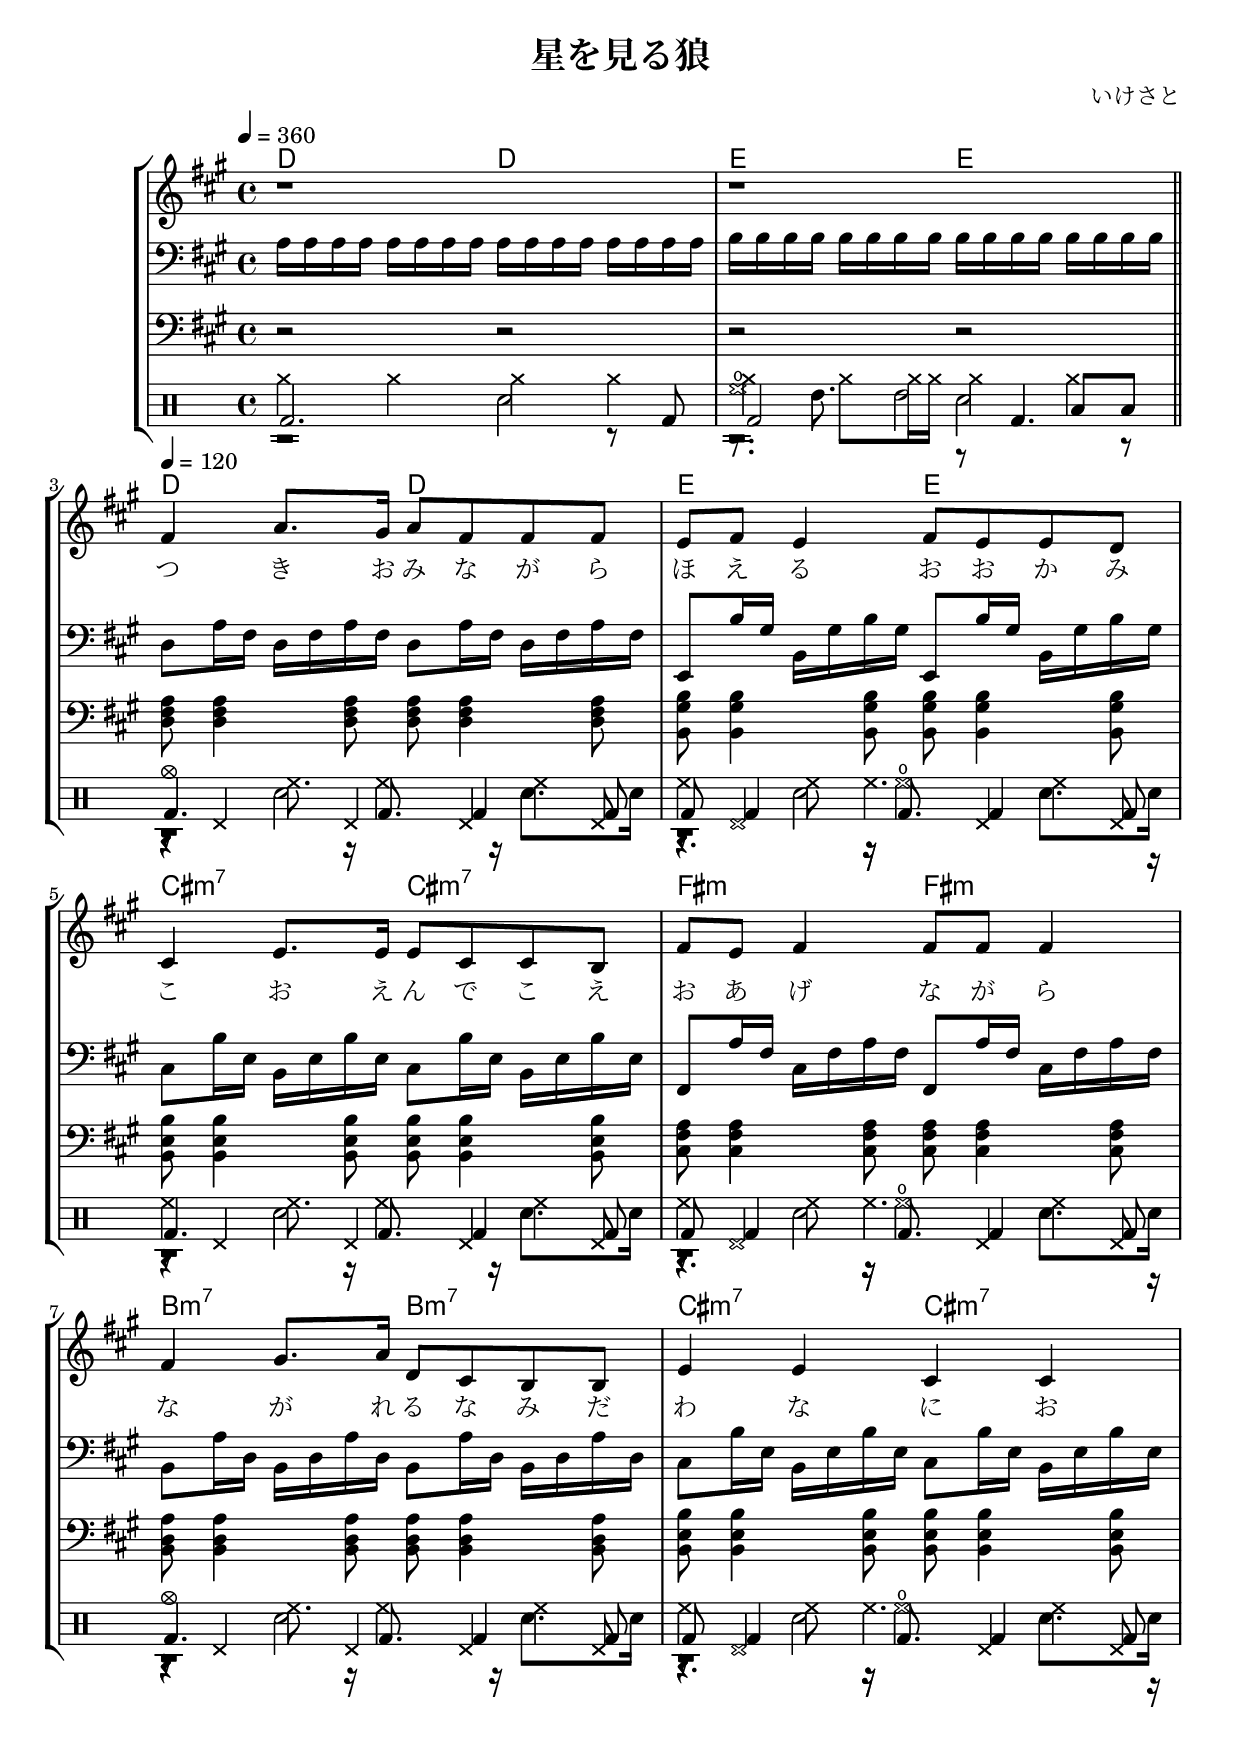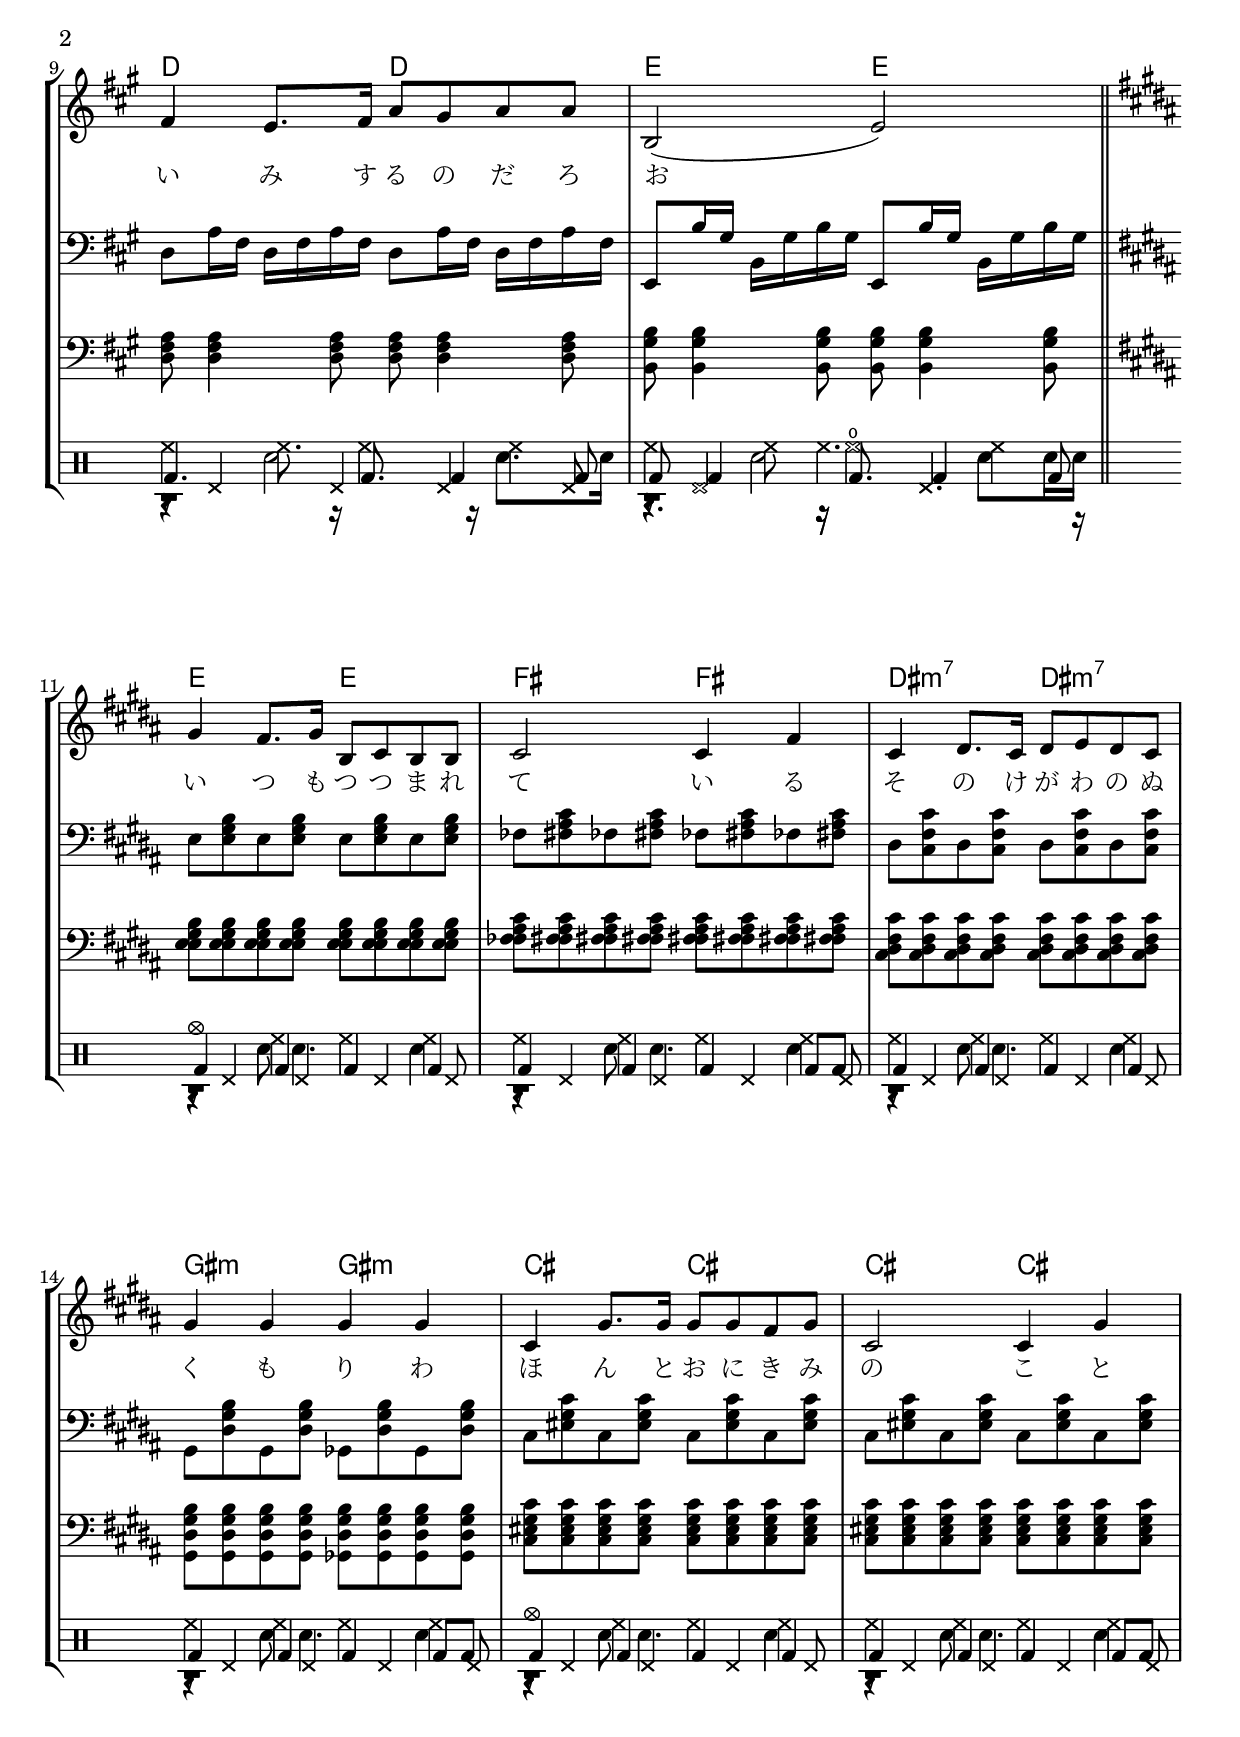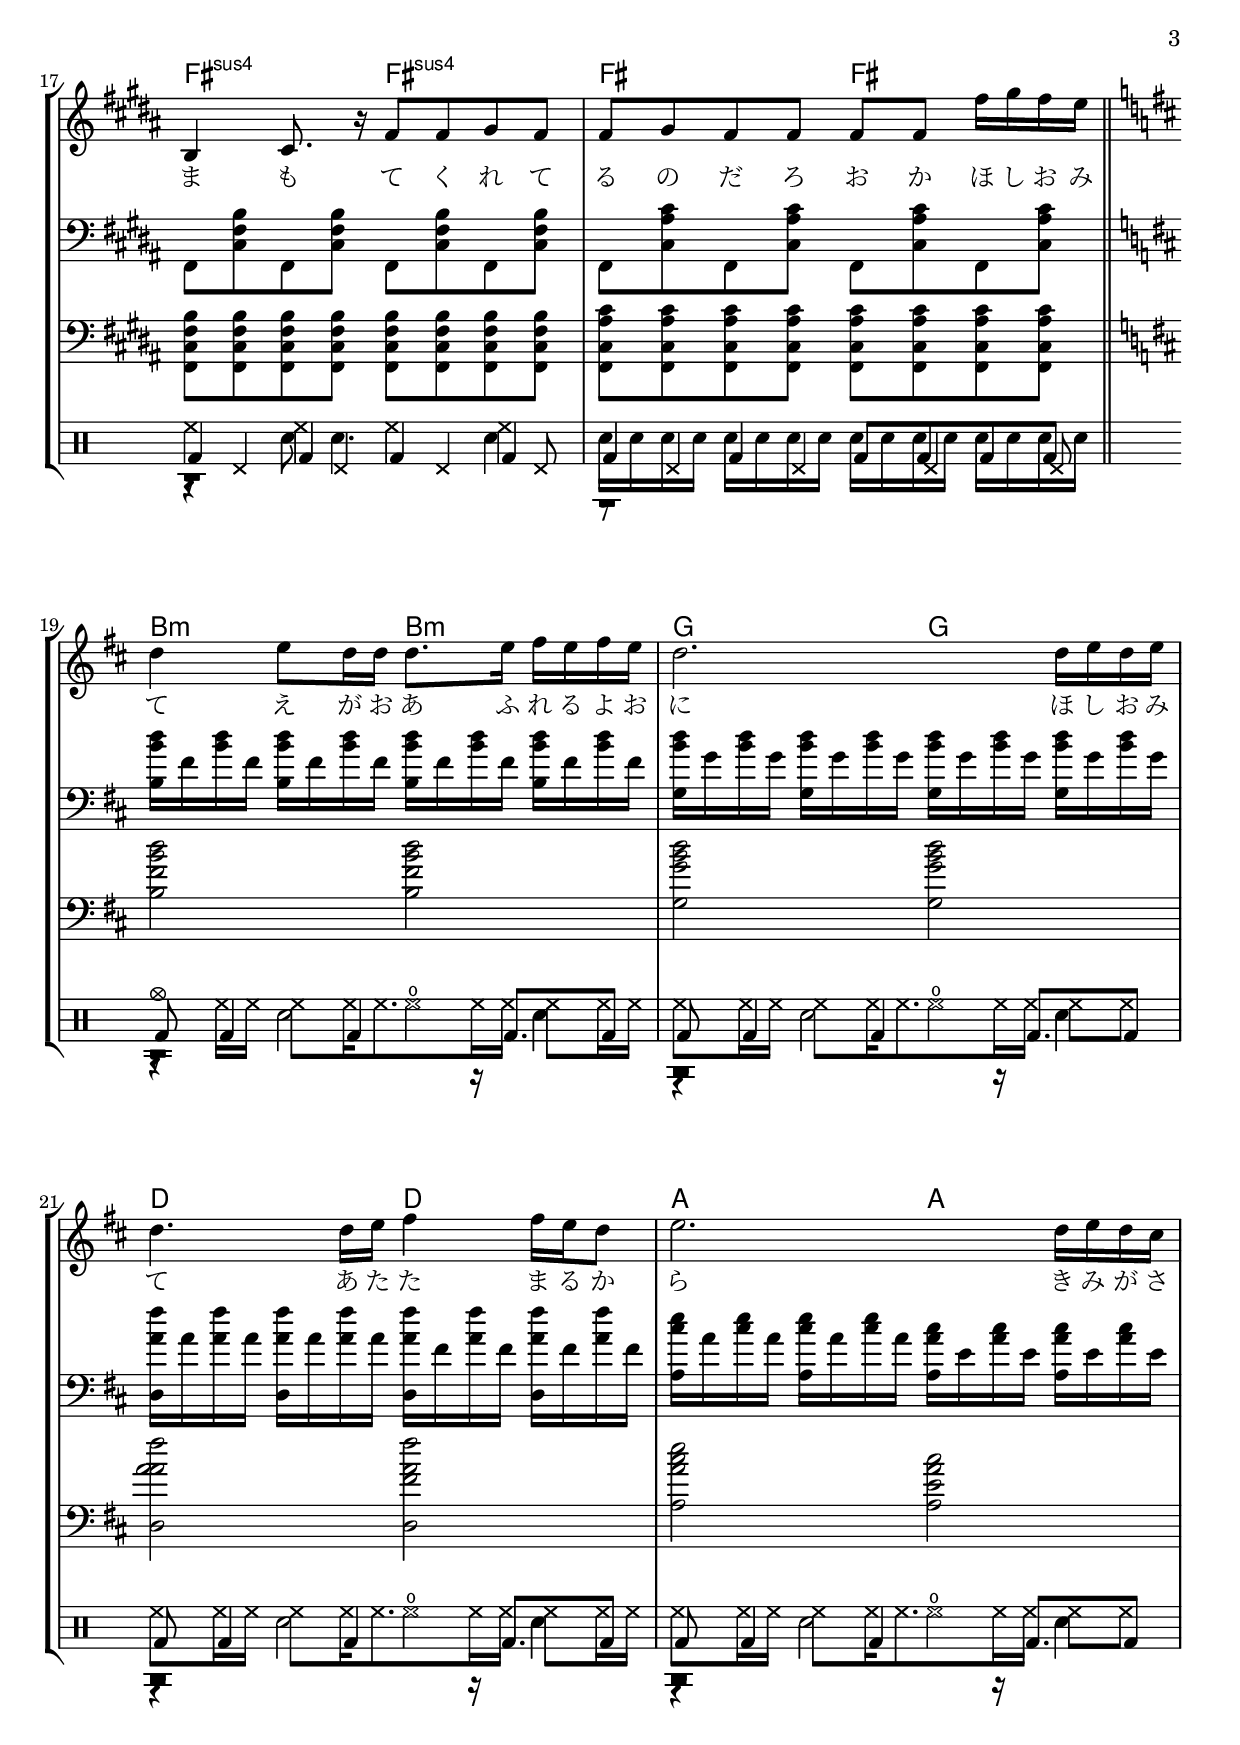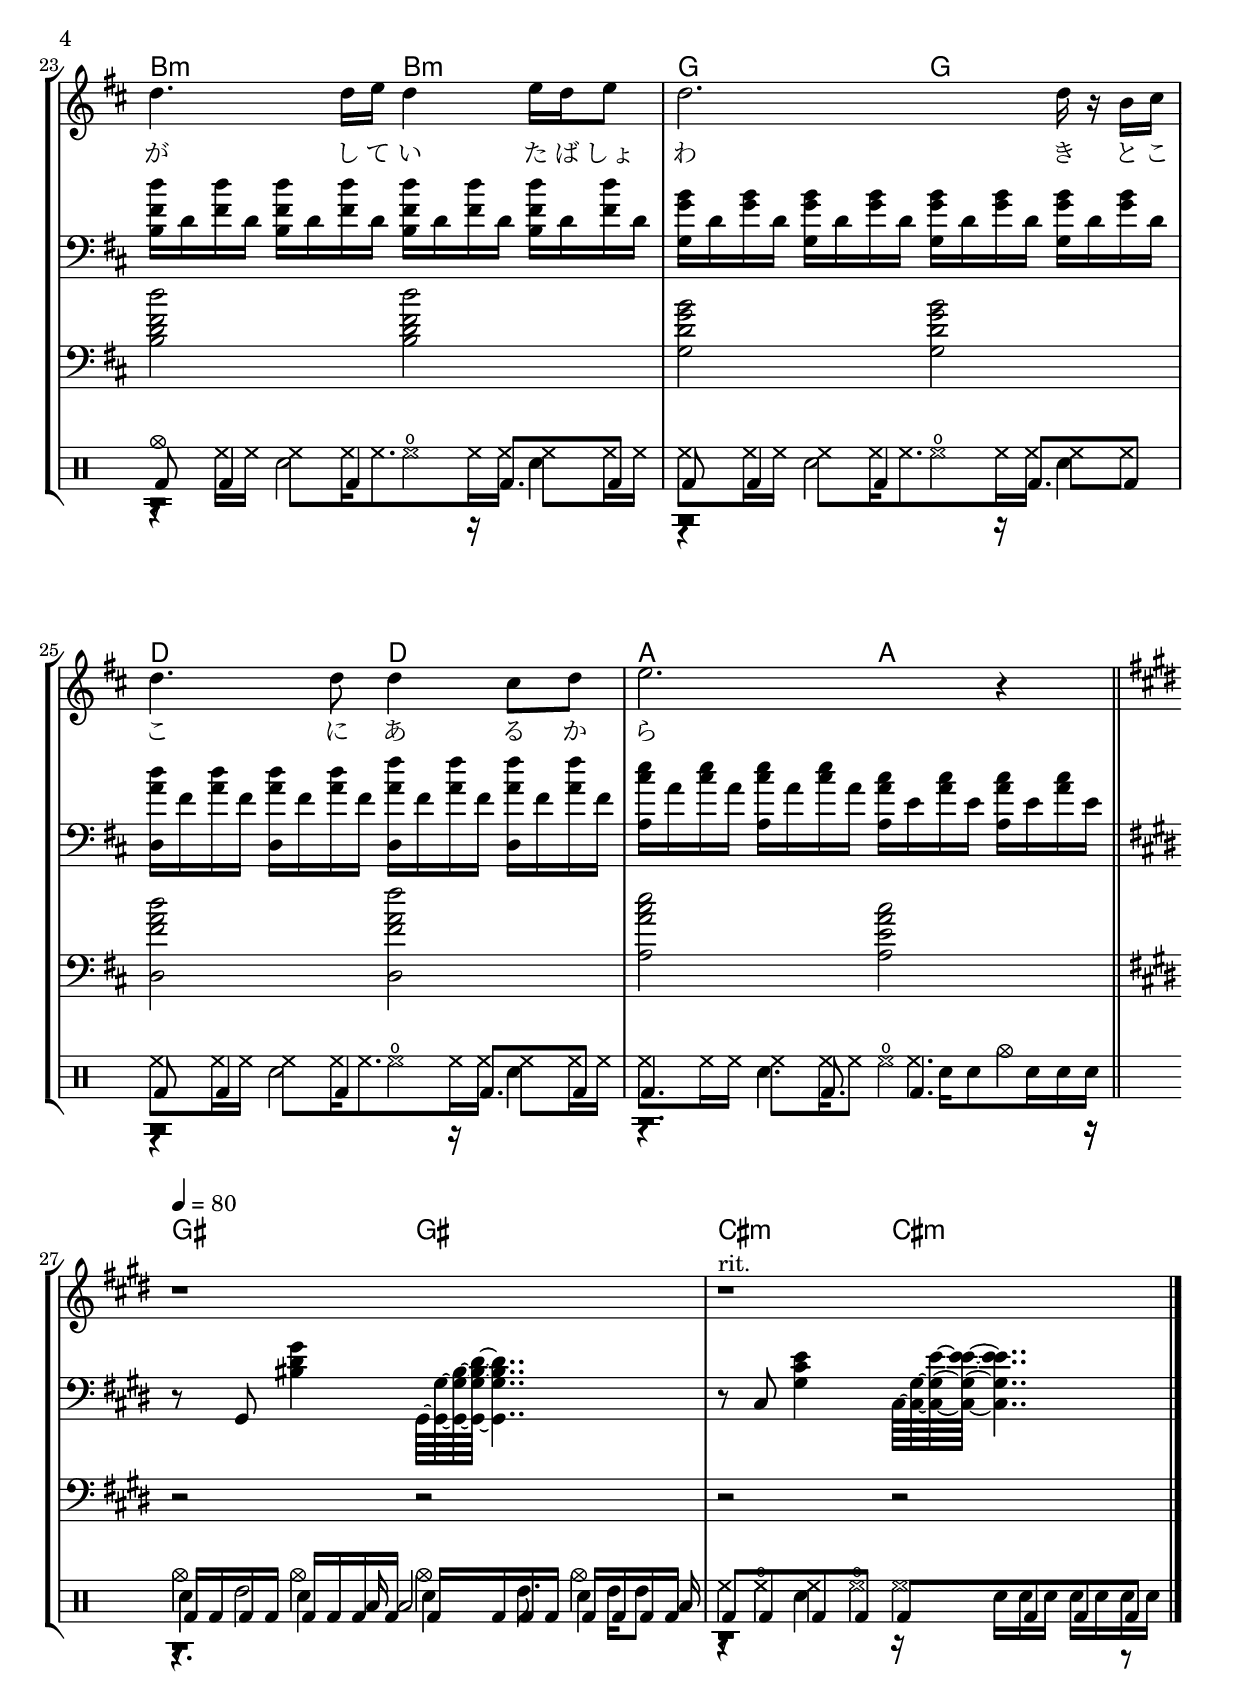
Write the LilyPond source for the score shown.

\version "2.12.1"

\header {
	title = \markup {星を見る狼}
	composer = \markup \center-column {いけさと}
}

harmony = \chordmode {
	d2 d e e 

	d d e e cis:min7 cis:min7 fis:m fis:m b:min7 b:min7 cis:min7 cis:min7 d d e e 

	e e fis fis dis:min7 dis:min7 gis:m gis:m cis cis cis cis fis:sus4 fis:sus4 fis fis 

	b:m b:m g g d d a a b:m b:m g g d d a a 

	gis gis cis:m cis:m 
}

melody = {
	\key a \major
	\tempo 4 = 360
	r1 | r1   
	\set Staff.midiInstrument = #"mmi0.38"
		\tempo 4 = 120
 fis'4  a'8.  gis'16  a'8  fis'8  fis'8  fis'8 
	e'8  fis'8  e'4  fis'8  e'8  e'8  d'8 
	cis'4  e'8.  e'16  e'8  cis'8  cis'8  b8 
	fis'8  e'8  fis'4  fis'8  fis'8  fis'4 
	fis'4  gis'8.  a'16  d'8  cis'8  b8  b8 
	e'4  e'4  cis'4  cis'4 
	fis'4  e'8.  fis'16  a'8  gis'8  a'8  a'8 
	b2  (e'2)
	\set Staff.midiInstrument = #"mmi0.38"
		\key b \major
 gis'4  fis'8.  gis'16  b8  cis'8  b8  b8 
	cis'2  cis'4  fis'4 
	cis'4  dis'8.  cis'16  dis'8  e'8  dis'8  cis'8 
	gis'4  gis'4  gis'4  gis'4 
	cis'4  gis'8.  gis'16  gis'8  gis'8  fis'8  gis'8 
	cis'2  cis'4  gis'4 
	b4  cis'8.  r16  fis'8  fis'8  gis'8  fis'8 
	fis'8  gis'8  fis'8  fis'8  fis'8  fis'8  	\set Staff.midiInstrument = #"mmi0.38"
	fis''16  gis''16  fis''16  e''16 
		\key d \major
d''4  e''8  d''16  d''16  d''8.  e''16  fis''16  e''16  fis''16  e''16 
	d''2.  d''16  e''16  d''16  e''16 
	d''4.  d''16  e''16  fis''4  fis''16  e''16  d''8 
	e''2.  d''16  e''16  d''16  cis''16 
	d''4.  d''16  e''16  d''4  e''16  d''16  e''8 
	d''2.  d''16  r16  b'16  cis''16 
	d''4.  d''8  d''4  cis''8  d''8 
	e''2.  	r4 	\key e \major
	\tempo 4 = 80
	r1 | r1^"rit." \bar "|."
}

words = \lyricmode {
	
	つ  き  お  み  な  が  ら  ほ  え  る  お  お  か  み  こ  お  え  ん  で  こ  え  お  あ  げ  な  が  ら  な  が  れ  る  な  み  だ  わ  な  に  お  い  み  す  る  の  だ  ろ  お  
	い  つ  も  つ  つ  ま  れ  て  い  る  そ  の  け  が  わ  の  ぬ  く  も  り  わ  ほ  ん  と  お  に  き  み  の  こ  と  ま  も  て  く  れ  て  る  の  だ  ろ  お  か  
	ほ  し  お  み  て  え  が  お  あ  ふ  れ  る  よ  お  に  ほ  し  お  み  て  あ  た  た  ま  る  か  ら  き  み  が  さ  が  し  て  い  た  ば  しょ  わ  き  と  こ  こ  に  あ  る  か  ら  
	
}

tempochange = {
	\tempo 4 = 360
	r1 | r1 \bar "||"
	\tempo 4 = 120
	r1 | r1 | r1 | r1 | r1 | r1 | r1 | r1 \bar "||"
	\tempo 4 = 120
	r1 | r1 | r1 | r1 | r1 | r1 | r1 | r1 \bar "||"
	\tempo 4 = 120
	r1 | r1 | r1 | r1 | r1 | r1 | r1 | r1 \bar "||"
	\tempo 4 = 80
	r1 | \tempo 4 = 60 r2 \tempo 4 = 53 r2 \bar "|."
}

mainacc = {
	\clef bass
	\set Staff.midiInstrument = #"Vibraphone"
	\key a \major
	\tempo 4 = 360
	a16 a16 a16 a16 a16 a16 a16 a16
	a16 a16 a16 a16 a16 a16 a16 a16
	b16 b16 b16 b16 b16 b16 b16 b16
	b16 b16 b16 b16 b16 b16 b16 b16
	\bar "||"

	\set Staff.midiInstrument = #"Bright Acoustic"
	\tempo 4 = 120
	d8 a16 fis16   d16 fis16 a16 fis16
	d8 a16 fis16   d16 fis16 a16 fis16
	e,8 b16 gis16   b,16 gis16 b16 gis16
	e,8 b16 gis16   b,16 gis16 b16 gis16
	cis8 b16 e16   b,16 e16 b16 e16
	cis8 b16 e16   b,16 e16 b16 e16
	fis,8 a16 fis16   cis16 fis16 a16 fis16
	fis,8 a16 fis16   cis16 fis16 a16 fis16
	b,8 a16 d16   b,16 d16 a16 d16
	b,8 a16 d16   b,16 d16 a16 d16
	cis8 b16 e16   b,16 e16 b16 e16
	cis8 b16 e16   b,16 e16 b16 e16
	d8 a16 fis16   d16 fis16 a16 fis16
	d8 a16 fis16   d16 fis16 a16 fis16
	e,8 b16 gis16   b,16 gis16 b16 gis16
	e,8 b16 gis16   b,16 gis16 b16 gis16
	\bar "||"

	\set Staff.midiInstrument = #"Bright Acoustic"
	\key b \major
	e8 <e gis b> e <e gis b>
	e8 <e gis b> e <e gis b>
	fes8 <fis ais cis'> fes <fis ais cis'>
	fes8 <fis ais cis'> fes <fis ais cis'>
	dis8 <cis fis cis'> dis <cis fis cis'>
	dis8 <cis fis cis'> dis <cis fis cis'>
	gis,8 <dis gis b> gis, <dis gis b>
	ges,8 <dis gis b> ges, <dis gis b>
	cis8 <eis gis cis'> cis <eis gis cis'>
	cis8 <eis gis cis'> cis <eis gis cis'>
	cis8 <eis gis cis'> cis <eis gis cis'>
	cis8 <eis gis cis'> cis <eis gis cis'>
	fis,8 <cis fis b> fis, <cis fis b>
	fis,8 <cis fis b> fis, <cis fis b>
	fis,8 <cis ais cis'> fis, <cis ais cis'>
	fis,8 <cis ais cis'> fis, <cis ais cis'>
	\bar "||"

	\set Staff.midiInstrument = #"Bright Acoustic"
	\key d \major
	<b b' d''>16 fis'16 <b' d''>16 fis'16   <b b' d''>16 fis'16 <b' d''>16 fis'16
	<b b' d''>16 fis'16 <b' d''>16 fis'16   <b b' d''>16 fis'16 <b' d''>16 fis'16
	<g b' d''>16 g'16 <b' d''>16 g'16   <g b' d''>16 g'16 <b' d''>16 g'16
	<g b' d''>16 g'16 <b' d''>16 g'16   <g b' d''>16 g'16 <b' d''>16 g'16
	<d a' fis''>16 a'16 <a' fis''>16 a'16   <d a' fis''>16 a'16 <a' fis''>16 a'16
	<d a' fis''>16 fis'16 <a' fis''>16 fis'16   <d a' fis''>16 fis'16 <a' fis''>16 fis'16
	<a cis'' e''>16 a'16 <cis'' e''>16 a'16   <a cis'' e''>16 a'16 <cis'' e''>16 a'16
	<a a' cis''>16 e'16 <a' cis''>16 e'16   <a a' cis''>16 e'16 <a' cis''>16 e'16
	<b fis' d''>16 d'16 <fis' d''>16 d'16   <b fis' d''>16 d'16 <fis' d''>16 d'16
	<b fis' d''>16 d'16 <fis' d''>16 d'16   <b fis' d''>16 d'16 <fis' d''>16 d'16
	<g g' b'>16 d'16 <g' b'>16 d'16   <g g' b'>16 d'16 <g' b'>16 d'16
	<g g' b'>16 d'16 <g' b'>16 d'16   <g g' b'>16 d'16 <g' b'>16 d'16
	<d a' d''>16 fis'16 <a' d''>16 fis'16   <d a' d''>16 fis'16 <a' d''>16 fis'16
	<d a' fis''>16 fis'16 <a' fis''>16 fis'16   <d a' fis''>16 fis'16 <a' fis''>16 fis'16
	<a cis'' e''>16 a'16 <cis'' e''>16 a'16   <a cis'' e''>16 a'16 <cis'' e''>16 a'16
	<a a' cis''>16 e'16 <a' cis''>16 e'16   <a a' cis''>16 e'16 <a' cis''>16 e'16
	\bar "||"

	\set Staff.midiInstrument = #"String Ensemble 2"
	\key e \major
	\tempo 4 = 80
	r8 gis,8 <bis dis' gis'>4
	gis,64~ <gis,~ gis~> <gis,~ gis~ bis~> <gis, gis bis dis'>~ <gis, gis bis dis'>4..
	r8 cis8 <gis cis' e'>4
	cis64~ <cis~ gis~> <cis~ gis~ e'~> <cis gis e' e'>~ <cis gis e' e'>4..
	\bar "|."
}

subacc = {
	\clef bass
	\set Staff.midiInstrument = #"Acoustic grand"
	\key a \major
	\tempo 4 = 360
	r2
	r2
	r2
	r2
	\bar "||"

	\set Staff.midiInstrument = #"Electric Piano 1"
	\tempo 4 = 120
	<d fis a>8 <d fis a>4 <d fis a>8
	<d fis a>8 <d fis a>4 <d fis a>8
	<b, gis b>8 <b, gis b>4 <b, gis b>8
	<b, gis b>8 <b, gis b>4 <b, gis b>8
	<b, e b>8 <b, e b>4 <b, e b>8
	<b, e b>8 <b, e b>4 <b, e b>8
	<cis fis a>8 <cis fis a>4 <cis fis a>8
	<cis fis a>8 <cis fis a>4 <cis fis a>8
	<b, d a>8 <b, d a>4 <b, d a>8
	<b, d a>8 <b, d a>4 <b, d a>8
	<b, e b>8 <b, e b>4 <b, e b>8
	<b, e b>8 <b, e b>4 <b, e b>8
	<d fis a>8 <d fis a>4 <d fis a>8
	<d fis a>8 <d fis a>4 <d fis a>8
	<b, gis b>8 <b, gis b>4 <b, gis b>8
	<b, gis b>8 <b, gis b>4 <b, gis b>8
	\bar "||"

	\set Staff.midiInstrument = #"Electric Piano 1"
	\key b \major
	<e e gis b>8 <e e gis b>8 <e e gis b>8 <e e gis b>8
	<e e gis b>8 <e e gis b>8 <e e gis b>8 <e e gis b>8
	<fes fis ais cis'>8 <fes fis ais cis'>8 <fes fis ais cis'>8 <fes fis ais cis'>8
	<fes fis ais cis'>8 <fes fis ais cis'>8 <fes fis ais cis'>8 <fes fis ais cis'>8
	<dis cis fis cis'>8 <dis cis fis cis'>8 <dis cis fis cis'>8 <dis cis fis cis'>8
	<dis cis fis cis'>8 <dis cis fis cis'>8 <dis cis fis cis'>8 <dis cis fis cis'>8
	<gis, dis gis b>8 <gis, dis gis b>8 <gis, dis gis b>8 <gis, dis gis b>8
	<ges, dis gis b>8 <ges, dis gis b>8 <ges, dis gis b>8 <ges, dis gis b>8
	<cis eis gis cis'>8 <cis eis gis cis'>8 <cis eis gis cis'>8 <cis eis gis cis'>8
	<cis eis gis cis'>8 <cis eis gis cis'>8 <cis eis gis cis'>8 <cis eis gis cis'>8
	<cis eis gis cis'>8 <cis eis gis cis'>8 <cis eis gis cis'>8 <cis eis gis cis'>8
	<cis eis gis cis'>8 <cis eis gis cis'>8 <cis eis gis cis'>8 <cis eis gis cis'>8
	<fis, cis fis b>8 <fis, cis fis b>8 <fis, cis fis b>8 <fis, cis fis b>8
	<fis, cis fis b>8 <fis, cis fis b>8 <fis, cis fis b>8 <fis, cis fis b>8
	<fis, cis ais cis'>8 <fis, cis ais cis'>8 <fis, cis ais cis'>8 <fis, cis ais cis'>8
	<fis, cis ais cis'>8 <fis, cis ais cis'>8 <fis, cis ais cis'>8 <fis, cis ais cis'>8
	\bar "||"

	\set Staff.midiInstrument = #"String Ensemble 1"
	\key d \major
	<b fis' b' d''>2
	<b fis' b' d''>2
	<g g' b' d''>2
	<g g' b' d''>2
	<d a' a' fis''>2
	<d fis' a' fis''>2
	<a a' cis'' e''>2
	<a e' a' cis''>2
	<b d' fis' d''>2
	<b d' fis' d''>2
	<g d' g' b'>2
	<g d' g' b'>2
	<d fis' a' d''>2
	<d fis' a' fis''>2
	<a a' cis'' e''>2
	<a e' a' cis''>2
	\bar "||"

	\set Staff.midiInstrument = #"Acoustic grand"
	\key e \major
	\tempo 4 = 80
	r2
	r2
	r2
	r2
	\bar "|."
}

percA = {
	\drummode {
	cymr4 cymr4 cymr4 cymr4  |cymr4 cymr8 cymr16 cymr16 cymr4 cymr4  \bar "||"
	r4 hh8. hh4 r16 hh4  |hh4 hh8 hh4. hh4  |hh4 hh8. hh4 r16 hh4  |hh4 hh8 hh4. hh4  |r4 hh8. hh4 r16 hh4  |hh4 hh8 hh4. hh4  |hh4 hh8. hh4 r16 hh4  |hh4 hh8 hh4. hh4  \bar "||"
	r4 hh4 hh4 hh4  |hh4 hh4 hh4 hh4  |hh4 hh4 hh4 hh4  |hh4 hh4 hh4 hh4  |r4 hh4 hh4 hh4  |hh4 hh4 hh4 hh4  |hh4 hh4 hh4 hh4  |r1  \bar "||"
	r2 hho2  |r2 hho2  |r2 hho2  |r2 hho2  |r2 hho2  |r2 hho2  |r2 hho2  |r2 hho2  \bar "||"
	r1  |hh4 hh4 hh2  \bar "|."
	}
}

percB = {
	\drummode {
	r2 sn2  |r2 sn2  \bar "||"
	r8 hhp4 hhp4 hhp4 hhp8  |r8 hhp2 hhp4 hhp8  |r8 hhp4 hhp4 hhp4 hhp8  |r8 hhp2 hhp4 hhp8  |r8 hhp4 hhp4 hhp4 hhp8  |r8 hhp2 hhp4 hhp8  |r8 hhp4 hhp4 hhp4 hhp8  |r8 hhp2 hhp4.  \bar "||"
	r4 sn8 sn4. sn4  |r4 sn8 sn4. sn4  |r4 sn8 sn4. sn4  |r4 sn8 sn4. sn4  |r4 sn8 sn4. sn4  |r4 sn8 sn4. sn4  |r4 sn8 sn4. sn4  |sn16 sn16 sn16 sn16 sn16 sn16 sn16 sn16 sn16 sn16 sn16 sn16 sn16 sn16 sn16 sn16  \bar "||"
	r8 hh16 hh16 hh8 hh16 hh8. hh16 hh16 hh8 hh16 hh16  |hh8 hh16 hh16 hh8 hh16 hh8. hh16 hh16 hh8 hh8  |hh8 hh16 hh16 hh8 hh16 hh8. hh16 hh16 hh8 hh16 hh16  |hh8 hh16 hh16 hh8 hh16 hh8. hh16 hh16 hh8 hh8  |r8 hh16 hh16 hh8 hh16 hh8. hh16 hh16 hh8 hh16 hh16  |hh8 hh16 hh16 hh8 hh16 hh8. hh16 hh16 hh8 hh8  |hh8 hh16 hh16 hh8 hh16 hh8. hh16 hh16 hh8 hh16 hh16  |hh8 hh16 hh16 hh8 hh16 hh8 hh4. r16  \bar "||"
	sn4 sn4 sn4 sn4  |r4 sn4 r16 sn16 sn16 sn16 sn16 sn16 sn16 sn16  \bar "|."
	}
}

percC = {
	\drummode {
	bd2. r8 bd8  |bd2 r8 bd4.  \bar "||"
	r4 sn2 sn8. sn16  |r4 sn2 sn8. sn16  |r4 sn2 sn8. sn16  |r4 sn2 sn8. sn16  |r4 sn2 sn8. sn16  |r4 sn2 sn8. sn16  |r4 sn2 sn8. sn16  |r4 sn2 sn8 sn16 sn16  \bar "||"
	bd4 bd4 bd4 bd4  |bd4 bd4 bd4 bd8 bd8  |bd4 bd4 bd4 bd4  |bd4 bd4 bd4 bd8 bd8  |bd4 bd4 bd4 bd4  |bd4 bd4 bd4 bd8 bd8  |bd4 bd4 bd4 bd4  |bd4 bd4 bd8 bd8 bd8 bd8  \bar "||"
	r4 sn2 sn4  |r4 sn2 sn4  |r4 sn2 sn4  |r4 sn2 sn4  |r4 sn2 sn4  |r4 sn2 sn4  |r4 sn2 sn4  |r4 sn4. sn16 sn8 sn16 sn16 sn16  \bar "||"
	bd16 bd16 bd16 bd16 bd16 bd16 bd16 bd16 bd16 bd16 bd16 bd16 bd16 bd16 bd16 bd16  |bd8 bd8 bd8 bd8 bd8 bd8 bd8 bd8  \bar "|."
	}
}

percD = {
	\drummode {
	r1 |r8. tommh8. tommh2 r8  \bar "||"
	bd4. r16 bd8. bd4 bd8  |bd8 bd4 r16 bd8. bd4 bd8  |bd4. r16 bd8. bd4 bd8  |bd8 bd4 r16 bd8. bd4 bd8  |bd4. r16 bd8. bd4 bd8  |bd8 bd4 r16 bd8. bd4 bd8  |bd4. r16 bd8. bd4 bd8  |bd8 bd4 r16 bd8. bd4 bd8  \bar "||"
	r8 hhp4 hhp4 hhp4 hhp8  |r8 hhp4 hhp4 hhp4 hhp8  |r8 hhp4 hhp4 hhp4 hhp8  |r8 hhp4 hhp4 hhp4 hhp8  |r8 hhp4 hhp4 hhp4 hhp8  |r8 hhp4 hhp4 hhp4 hhp8  |r8 hhp4 hhp4 hhp4 hhp8  |r8 hhp4 hhp4 hhp4 hhp8  \bar "||"
	bd8 bd4 bd4 r16 bd8. bd8  |bd8 bd4 bd4 r16 bd8. bd8  |bd8 bd4 bd4 r16 bd8. bd8  |bd8 bd4 bd4 r16 bd8. bd8  |bd8 bd4 bd4 r16 bd8. bd8  |bd8 bd4 bd4 r16 bd8. bd8  |bd8 bd4 bd4 r16 bd8. bd8  |bd4. bd8. bd4. r16  \bar "||"
	r1  |r8 hho4 hho2 r8  \bar "|."
	}
}

percE = {
	\drummode {
	r1 |r2. toml8 toml8  \bar "||"
	r1  |r4. r16 hho2 r16  |r1  |r4. r16 hho2 r16  |r1  |r4. r16 hho2 r16  |r1  |r4. r16 hho2 r16  \bar "||"
	cymc1  |r1 |r1 |r1 |cymc1  |r1 |r1 |r1 \bar "||"
	cymc1  |r1 |r1 |r1 |cymc1  |r1 |r1 |r2. cymc4  \bar "||"
	cymc4 cymc4 cymc4 cymc4  |r1 \bar "|."
	}
}

percF = {
	\drummode {
	r1 |hho1  \bar "||"
	cymc1  |r1 |r1 |r1 |cymc1  |r1 |r1 |r1 \bar "||"
	r1 | r1 | r1 | r1 | r1 | r1 | r1 | r1 \bar "||"
	r1 | r1 | r1 | r1 | r1 | r1 | r1 | r1 \bar "||"
	r8 tommh2 tommh8. tommh16 tommh8  |r1 \bar "|."
	}
}

percG = {
	\drummode {
	r1 | r1 \bar "||"
	r1 | r1 | r1 | r1 | r1 | r1 | r1 | r1 \bar "||"
	r1 | r1 | r1 | r1 | r1 | r1 | r1 | r1 \bar "||"
	r1 | r1 | r1 | r1 | r1 | r1 | r1 | r1 \bar "||"
	r4. toml16 toml2 toml16  |r1 \bar "|."
	}
}

\score {
	<<
		\new StaffGroup <<
			\new ChordNames {\harmony}
			\new Voice = "melody" {\melody}
			\new Lyrics \lyricsto "melody" \words
			\new Staff = "mainacc" {\mainacc}
			\new Staff = "subacc" {\subacc}
			\new DrumStaff <<
				\new DrumVoice {\percA}
				\new DrumVoice {\percB}
				\new DrumVoice {\percC}
				\new DrumVoice {\percD}
				\new DrumVoice {\percE}
				\new DrumVoice {\percF}
				\new DrumVoice {\percG}
			>>
		>>
	>>
	\layout { }
}
